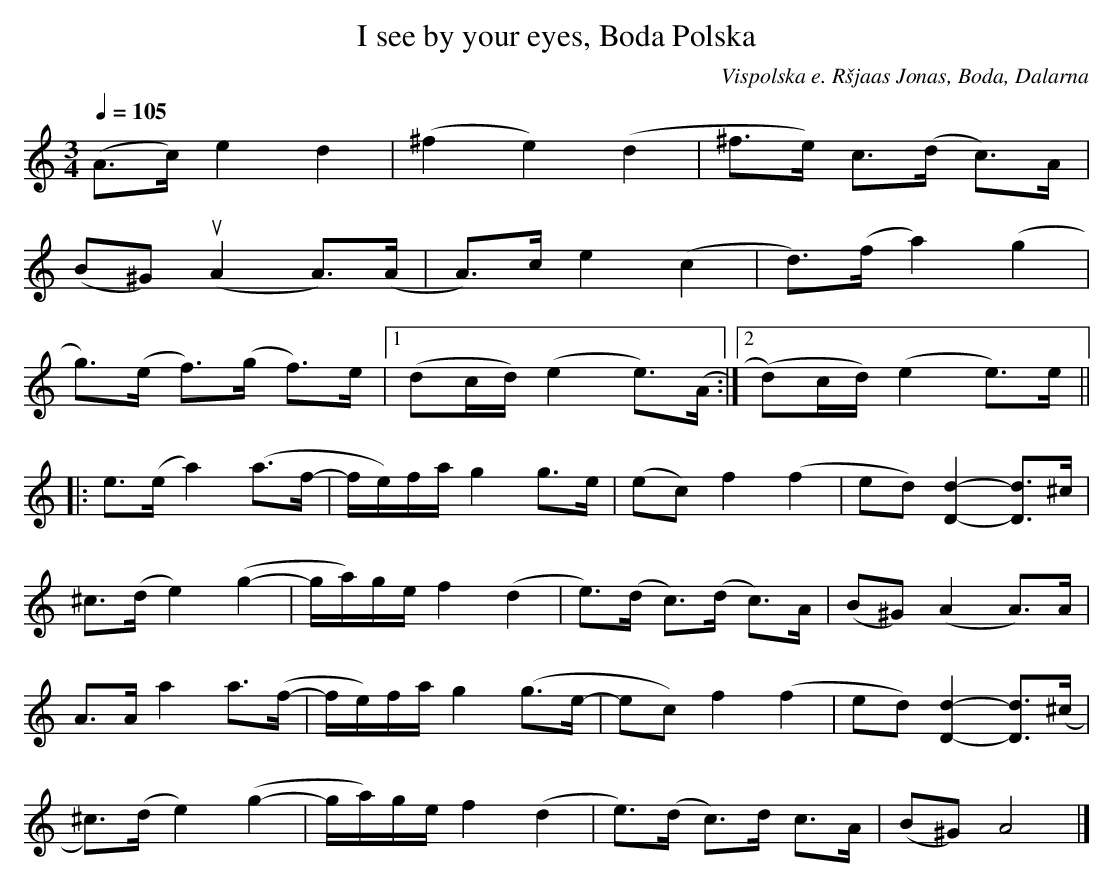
X:1
T: I see by your eyes, Boda Polska          % name
C: Vispolska e. Ršjaas Jonas, Boda, Dalarna          % composer
Q:1/4=105     %Tempo
M:3/4     %Meter
L:1/8     %
K:C
(A>c) e2 d2 |(^f2e2) (d2 |^f>e) c>(d c>)A |
(B^G) (uA2 A>)(A | A>)c e2 (c2 | d>)(f a2) (g2|
g>)(e f>)(g f>)e |[1(dc/d/) (e2 e>)(A  :| [2(d)c/d/) (e2 e>)e ||
|: e>(e a2) (a>f- | f/e/)f/a/ g2 g>e | (ec) f2 (f2 | ed) [d2-D2-] [dD]>^c |
^c>(d e2) (g2- | g/a/)g/e/ f2 (d2 | e>)(d c>)(d c>)A | (B^G) (A2 A>)A |
A>A a2 a>(f-|f/e/)f/a/ g2 (g>e- | ec) f2 (f2 | ed) [d2-D2-] [dD]>(^c|
^c>)(d e2) (g2- | g/a/)g/e/ f2 (d2 | e>)(d c>)d c>A | (B^G) A4 |]
